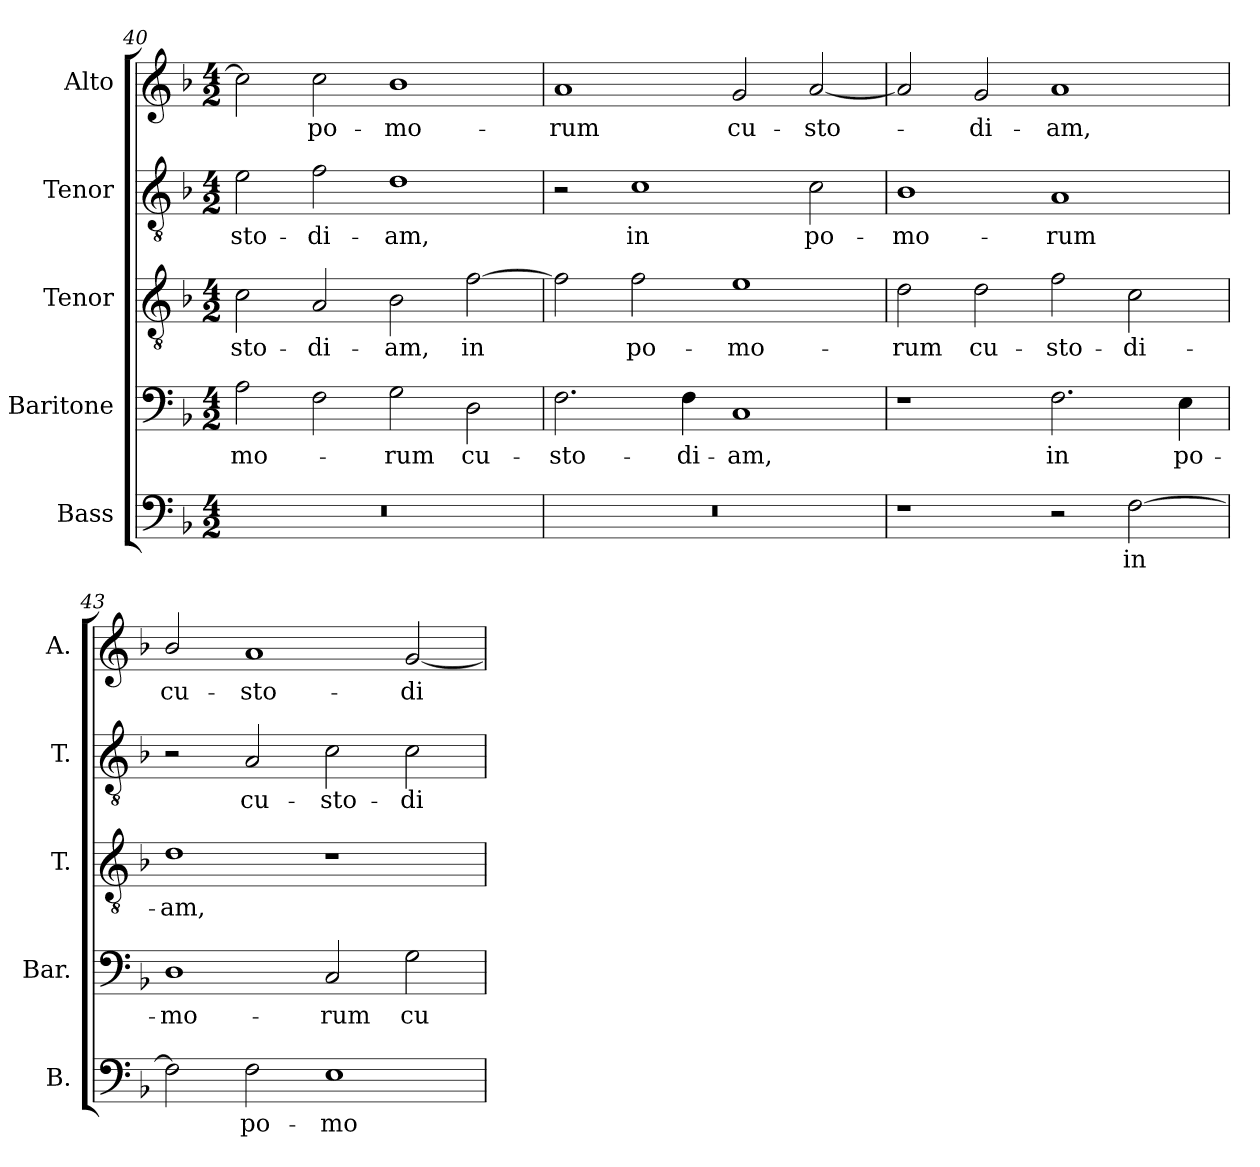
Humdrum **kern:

**kern	**text	**kern	**text	**kern	**text	**kern	**text	**kern	**text
*part5	*part5	*part4	*part4	*part3	*part3	*part2	*part2	*part1	*part1
*staff5	*staff5	*staff4	*staff4	*staff3	*staff3	*staff2	*staff2	*staff1	*staff1
*I"Bass	*	*I"Baritone	*	*I"Tenor	*	*I"Tenor	*	*I"Alto	*
*I'B.	*	*I'Bar.	*	*I'T.	*	*I'T.	*	*I'A.	*
*clefF4	*	*clefF4	*	*clefGv2	*	*clefGv2	*	*clefG2	*
*	*	*	*	*ITrd7c12	*	*ITrd7c12	*	*	*
*k[b-]	*	*k[b-]	*	*k[b-]	*	*k[b-]	*	*k[b-]	*
*F:	*	*F:	*	*F:	*	*F:	*	*F:	*
*M4/2	*	*M4/2	*	*M4/2	*	*M4/2	*	*M4/2	*
=40	=40	=40	=40	=40	=40	=40	=40	=40	=40
!LO:N:vis=1	!	!	!	!	!	!	!	!	!
!	!	!	!LO:LY:b:color=#000000	!	!	!	!	!	!
!	!	!	!	!	!LO:LY:b:color=#000000	!	!	!	!
!	!	!	!	!	!	!	!LO:LY:b:color=#000000	!	!
0r	.	2Ai\	-mo-	2Ci\	-sto-	2Ei\	-sto-	2cci\]	.
!	!	!	!	!	!LO:LY:b:color=#000000	!	!	!	!
!	!	!	!	!	!	!	!LO:LY:b:color=#000000	!	!
!	!	!	!	!	!	!	!	!	!LO:LY:b:color=#000000
.	.	2Fi\	.	2AAi/	-di-	2Fi\	-di-	2cci\	po-
!	!	!	!LO:LY:b:color=#000000	!	!	!	!	!	!
!	!	!	!	!	!LO:LY:b:color=#000000	!	!	!	!
!	!	!	!	!	!	!	!LO:LY:b:color=#000000	!	!
!	!	!	!	!	!	!	!	!	!LO:LY:b:color=#000000
.	.	2Gi\	-rum	2BB-i\	-am,	1Di	-am,	1b-i	-mo-
!	!	!	!LO:LY:b:color=#000000	!	!	!	!	!	!
!	!	!	!	!	!LO:LY:b:color=#000000	!	!	!	!
.	.	2Di\	cu-	[2Fi\	in	.	.	.	.
=41	=41	=41	=41	=41	=41	=41	=41	=41	=41
!LO:N:vis=1	!	!	!	!	!	!	!	!	!
!	!	!	!LO:LY:b:color=#000000	!	!	!	!	!	!
!	!	!	!	!	!	!	!	!	!LO:LY:b:color=#000000
0r	.	2.Fi\	-sto-	2Fi\]	.	2r	.	1ai	-rum
!	!	!	!	!	!LO:LY:b:color=#000000	!	!	!	!
!	!	!	!	!	!	!	!LO:LY:b:color=#000000	!	!
.	.	.	.	2Fi\	po-	1Ci	in	.	.
!	!	!	!LO:LY:b:color=#000000	!	!	!	!	!	!
.	.	4Fi\	-di-	.	.	.	.	.	.
!	!	!	!LO:LY:b:color=#000000	!	!	!	!	!	!
!	!	!	!	!	!LO:LY:b:color=#000000	!	!	!	!
!	!	!	!	!	!	!	!	!	!LO:LY:b:color=#000000
.	.	1Ci	-am,	1Ei	-mo-	.	.	2gi/	cu-
!	!	!	!	!	!	!	!LO:LY:b:color=#000000	!	!
!	!	!	!	!	!	!	!	!	!LO:LY:b:color=#000000
.	.	.	.	.	.	2Ci\	po-	[2ai/	-sto-
!!LO:PB:g=z
=42	=42	=42	=42	=42	=42	=42	=42	=42	=42
!	!	!	!	!	!LO:LY:b:color=#000000	!	!	!	!
!	!	!	!	!	!	!	!LO:LY:b:color=#000000	!	!
1r	.	1r	.	2Di\	-rum	1BB-i	-mo-	2ai/]	.
!	!	!	!	!	!LO:LY:b:color=#000000	!	!	!	!
!	!	!	!	!	!	!	!	!	!LO:LY:b:color=#000000
.	.	.	.	2Di\	cu-	.	.	2gi/	-di-
!	!	!	!LO:LY:b:color=#000000	!	!	!	!	!	!
!	!	!	!	!	!LO:LY:b:color=#000000	!	!	!	!
!	!	!	!	!	!	!	!LO:LY:b:color=#000000	!	!
!	!	!	!	!	!	!	!	!	!LO:LY:b:color=#000000
2r	.	2.Fi\	in	2Fi\	-sto-	1AAi	-rum	1ai	-am,
!	!LO:LY:b:color=#000000	!	!	!	!	!	!	!	!
!	!	!	!	!	!LO:LY:b:color=#000000	!	!	!	!
[2Fi\	in	.	.	2Ci\	-di-	.	.	.	.
!	!	!	!LO:LY:b:color=#000000	!	!	!	!	!	!
.	.	4Ei\	po-	.	.	.	.	.	.
=43	=43	=43	=43	=43	=43	=43	=43	=43	=43
!	!	!	!LO:LY:b:color=#000000	!	!	!	!	!	!
!	!	!	!	!	!LO:LY:b:color=#000000	!	!	!	!
!	!	!	!	!	!	!	!	!	!LO:LY:b:color=#000000
2Fi\]	.	1Di	-mo-	1Di	-am,	2r	.	2b-i/	cu-
!	!LO:LY:b:color=#000000	!	!	!	!	!	!	!	!
!	!	!	!	!	!	!	!LO:LY:b:color=#000000	!	!
!	!	!	!	!	!	!	!	!	!LO:LY:b:color=#000000
2Fi\	po-	.	.	.	.	2AAi/	cu-	1ai	-sto-
!	!LO:LY:b:color=#000000	!	!	!	!	!	!	!	!
!	!	!	!LO:LY:b:color=#000000	!	!	!	!	!	!
!	!	!	!	!	!	!	!LO:LY:b:color=#000000	!	!
1Ei	-mo-	2Ci/	-rum	1r	.	2Ci\	-sto-	.	.
!	!	!	!LO:LY:b:color=#000000	!	!	!	!	!	!
!	!	!	!	!	!	!	!LO:LY:b:color=#000000	!	!
!	!	!	!	!	!	!	!	!	!LO:LY:b:color=#000000
.	.	2Gi\	cu-	.	.	2Ci\	-di-	[2gi/	-di-
=	=	=	=	=	=	=	=	=	=
*-	*-	*-	*-	*-	*-	*-	*-	*-	*-
